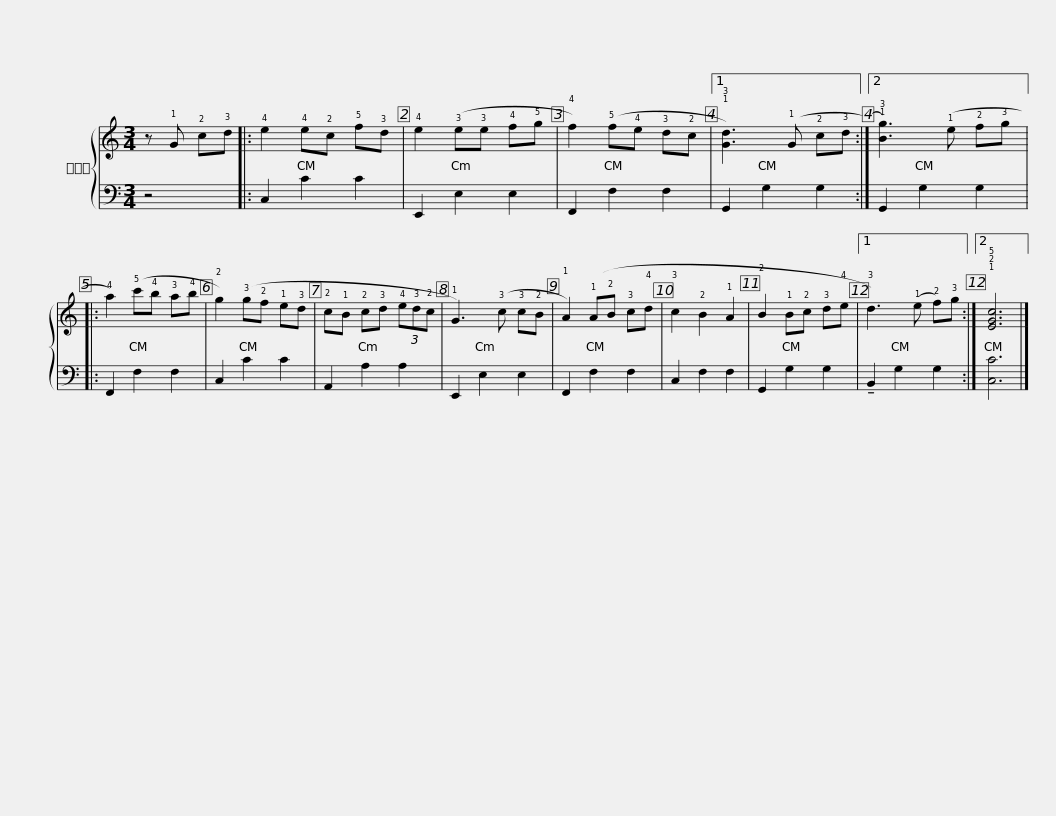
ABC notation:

X:1
%%score { 1 | 2 }
L:1/8
M:3/4
I:linebreak $
K:C
V:1 treble
V:2 bass
V:1
 z !1!G !2!c!3!d |: !4!e2 !4!e!2!c !5!f!3!d | !4!e2 (!3!e!3!e !4!f!5!g | !4!f2) (!5!f!4!e !3!d!2!c |1 !1!!3![Gd]3) (!1!G !2!c!3!d :|2 %5
 !1!!3![Bg]3) (!1!e !2!f!3!g |:$ !4!a2) (!5!c'!4!b !3!a!4!b | !2!g2) (!3!g!2!f !1!e!3!d | !2!c!1!B !2!c!3!d (3!4!e!3!d!2!c | !1!G3) (!3!c !3!c!2!B | %10
 !1!A2) (!1!A!2!B !3!c!4!d | !3!c2 !2!B2 !1!A2 | !2!B2 !1!B!2!c !3!d!4!e |1$ !3!d3) (!1!e !2!f)!3!g :|2 !1!!2!!5![EGc]6 |] %15
V:2
 z4 |: C,2 C2 C2 | E,,2 E,2 E,2 | F,,2 F,2 F,2 |1 G,,2 G,2 G,2 :|2 %5
 G,,2 G,2 G,2 |:$ F,,2 F,2 F,2 | C,2 C2 C2 | A,,2 A,2 A,2 | E,,2 E,2 E,2 | %10
 F,,2 F,2 F,2 | C,2 F,2 F,2 | G,,2 G,2 G,2 |1$ !tenuto!B,,2 G,2 G,2 :|2 [C,C]6 |] %15
